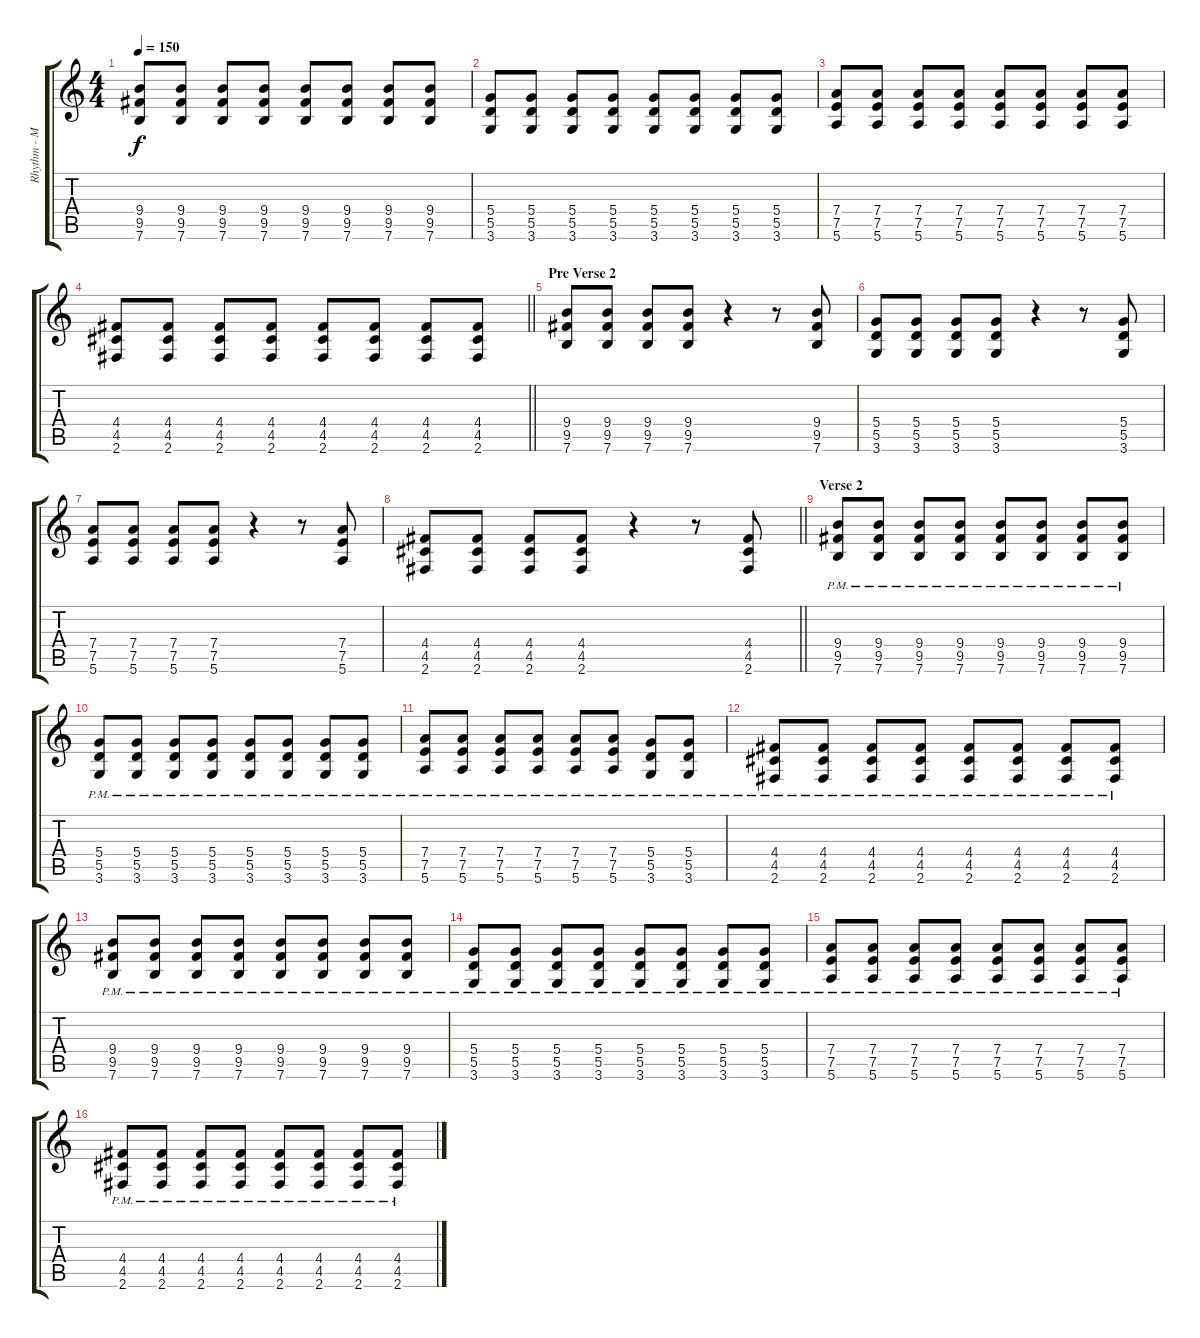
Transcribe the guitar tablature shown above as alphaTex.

\track ("Rhythm - Mike Kennerty" "Rhythm - M") {instrument distortionguitar}
\staff {score tabs}
\tuning (E4 B3 G3 D3 A2 E2) {hide}
\ts (4 4)
\tempo 150
\clef g2
\ks c
(9.4 9.5 7.6).8{dy f} (9.4 9.5 7.6).8 (9.4 9.5 7.6).8 (9.4 9.5 7.6).8 (9.4 9.5 7.6).8 (9.4 9.5 7.6).8 (9.4 9.5 7.6).8 (9.4 9.5 7.6).8 |
(5.4 5.5 3.6).8 (5.4 5.5 3.6).8 (5.4 5.5 3.6).8 (5.4 5.5 3.6).8 (5.4 5.5 3.6).8 (5.4 5.5 3.6).8 (5.4 5.5 3.6).8 (5.4 5.5 3.6).8 |
(7.4 7.5 5.6).8 (7.4 7.5 5.6).8 (7.4 7.5 5.6).8 (7.4 7.5 5.6).8 (7.4 7.5 5.6).8 (7.4 7.5 5.6).8 (7.4 7.5 5.6).8 (7.4 7.5 5.6).8 |
\barLineRight lightlight
(4.4 4.5 2.6).8 (4.4 4.5 2.6).8 (4.4 4.5 2.6).8 (4.4 4.5 2.6).8 (4.4 4.5 2.6).8 (4.4 4.5 2.6).8 (4.4 4.5 2.6).8 (4.4 4.5 2.6).8 |
\section ("" "Pre Verse 2")
(9.4 9.5 7.6).8 (9.4 9.5 7.6).8 (9.4 9.5 7.6).8 (9.4 9.5 7.6).8 r.4 r.8 (9.4 9.5 7.6).8 |
(5.4 5.5 3.6).8 (5.4 5.5 3.6).8 (5.4 5.5 3.6).8 (5.4 5.5 3.6).8 r.4 r.8 (5.4 5.5 3.6).8 |
(7.4 7.5 5.6).8 (7.4 7.5 5.6).8 (7.4 7.5 5.6).8 (7.4 7.5 5.6).8 r.4 r.8 (7.4 7.5 5.6).8 |
\barLineRight lightlight
(4.4 4.5 2.6).8 (4.4 4.5 2.6).8 (4.4 4.5 2.6).8 (4.4 4.5 2.6).8 r.4 r.8 (4.4 4.5 2.6).8 |
\section ("" "Verse 2")
(9.4{pm} 9.5{pm} 7.6{pm}).8 (9.4{pm} 9.5{pm} 7.6{pm}).8 (9.4{pm} 9.5{pm} 7.6{pm}).8 (9.4{pm} 9.5{pm} 7.6{pm}).8 (9.4{pm} 9.5{pm} 7.6{pm}).8 (9.4{pm} 9.5{pm} 7.6{pm}).8 (9.4{pm} 9.5{pm} 7.6{pm}).8 (9.4{pm} 9.5{pm} 7.6{pm}).8 |
(5.4{pm} 5.5{pm} 3.6{pm}).8 (5.4{pm} 5.5{pm} 3.6{pm}).8 (5.4{pm} 5.5{pm} 3.6{pm}).8 (5.4{pm} 5.5{pm} 3.6{pm}).8 (5.4{pm} 5.5{pm} 3.6{pm}).8 (5.4{pm} 5.5{pm} 3.6{pm}).8 (5.4{pm} 5.5{pm} 3.6{pm}).8 (5.4{pm} 5.5{pm} 3.6{pm}).8 |
(7.4{pm} 7.5{pm} 5.6{pm}).8 (7.4{pm} 7.5{pm} 5.6{pm}).8 (7.4{pm} 7.5{pm} 5.6{pm}).8 (7.4{pm} 7.5{pm} 5.6{pm}).8 (7.4{pm} 7.5{pm} 5.6{pm}).8 (7.4{pm} 7.5{pm} 5.6{pm}).8 (5.4{pm} 5.5{pm} 3.6{pm}).8 (5.4{pm} 5.5{pm} 3.6{pm}).8 |
(4.4{pm} 4.5{pm} 2.6{pm}).8 (4.4{pm} 4.5{pm} 2.6{pm}).8 (4.4{pm} 4.5{pm} 2.6{pm}).8 (4.4{pm} 4.5{pm} 2.6{pm}).8 (4.4{pm} 4.5{pm} 2.6{pm}).8 (4.4{pm} 4.5{pm} 2.6{pm}).8 (4.4{pm} 4.5{pm} 2.6{pm}).8 (4.4{pm} 4.5{pm} 2.6{pm}).8 |
(9.4{pm} 9.5{pm} 7.6{pm}).8 (9.4{pm} 9.5{pm} 7.6{pm}).8 (9.4{pm} 9.5{pm} 7.6{pm}).8 (9.4{pm} 9.5{pm} 7.6{pm}).8 (9.4{pm} 9.5{pm} 7.6{pm}).8 (9.4{pm} 9.5{pm} 7.6{pm}).8 (9.4{pm} 9.5{pm} 7.6{pm}).8 (9.4{pm} 9.5{pm} 7.6{pm}).8 |
(5.4{pm} 5.5{pm} 3.6{pm}).8 (5.4{pm} 5.5{pm} 3.6{pm}).8 (5.4{pm} 5.5{pm} 3.6{pm}).8 (5.4{pm} 5.5{pm} 3.6{pm}).8 (5.4{pm} 5.5{pm} 3.6{pm}).8 (5.4{pm} 5.5{pm} 3.6{pm}).8 (5.4{pm} 5.5{pm} 3.6{pm}).8 (5.4{pm} 5.5{pm} 3.6{pm}).8 |
(7.4{pm} 7.5{pm} 5.6{pm}).8 (7.4{pm} 7.5{pm} 5.6{pm}).8 (7.4{pm} 7.5{pm} 5.6{pm}).8 (7.4{pm} 7.5{pm} 5.6{pm}).8 (7.4{pm} 7.5{pm} 5.6{pm}).8 (7.4{pm} 7.5{pm} 5.6{pm}).8 (7.4{pm} 7.5{pm} 5.6{pm}).8 (7.4{pm} 7.5{pm} 5.6{pm}).8 |
(4.4{pm} 4.5{pm} 2.6{pm}).8 (4.4{pm} 4.5{pm} 2.6{pm}).8 (4.4{pm} 4.5{pm} 2.6{pm}).8 (4.4{pm} 4.5{pm} 2.6{pm}).8 (4.4{pm} 4.5{pm} 2.6{pm}).8 (4.4{pm} 4.5{pm} 2.6{pm}).8 (4.4{pm} 4.5{pm} 2.6{pm}).8 (4.4{pm} 4.5{pm} 2.6{pm}).8
